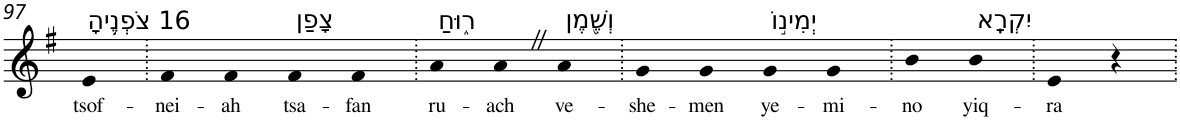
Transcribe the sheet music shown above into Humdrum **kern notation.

**kern	**text
*part1	*part1
*staff1	*staff1
*I"Piano	*
*I'Pno	*
!!LO:PB:g=z
*clefG2	*
*k[f#]	*
*G:	*
=97	=97
!LO:TX:a:t=16 צֹפְנֶ֥יהָ	!
!	!LO:LY:b
4e	tsof-
=98.	=98.
!	!LO:LY:b
4f#	-nei-
!	!LO:LY:b
4f#	-ah
!LO:TX:a:t=צָפַן	!
!	!LO:LY:b
4f#	tsa-
!	!LO:LY:b
4f#	-fan
=99.	=99.
!LO:TX:a:t=ר֑וּחַ	!
!	!LO:LY:b
4a	ru-
!	!LO:LY:b
4aZ	-ach
!LO:TX:a:t=וְשֶׁ֖מֶן	!
!	!LO:LY:b
4a	ve-
=100.	=100.
!	!LO:LY:b
4g	-she-
!	!LO:LY:b
4g	-men
!LO:TX:a:t=יְמִינ֣וֹ	!
!	!LO:LY:b
4g	ye-
!	!LO:LY:b
4g	-mi-
=101.	=101.
!	!LO:LY:b
4b	-no
!LO:TX:a:t=יִקְרָֽא	!
!	!LO:LY:b
4b	yiq-
=102.	=102.
!	!LO:LY:b
4e	-ra
4r	.
=.	=.
*-	*-
